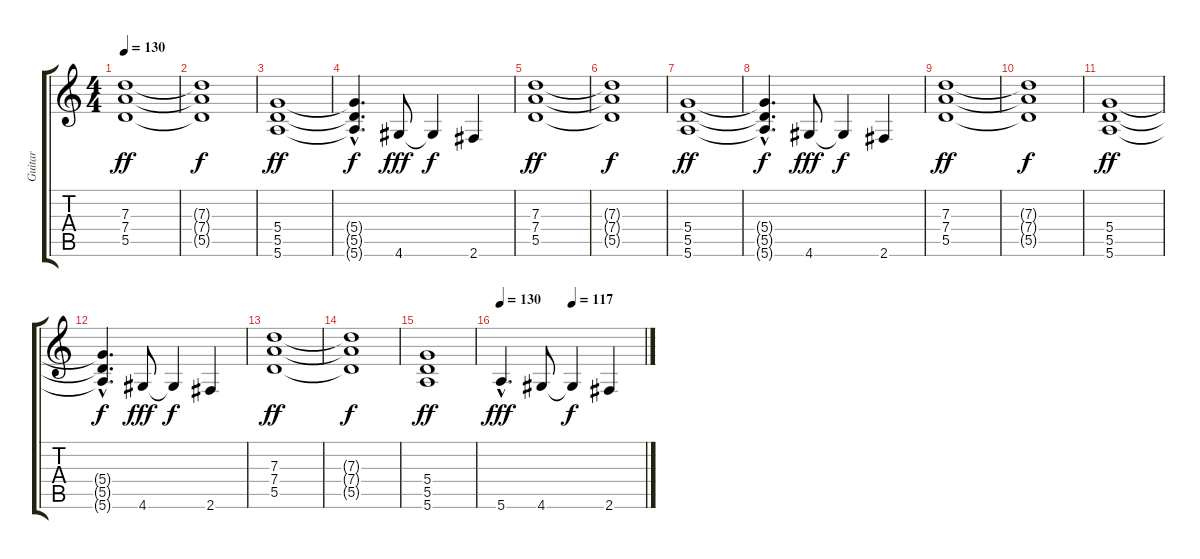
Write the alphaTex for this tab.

\track ("Guitar" "Guitar") {instrument distortionguitar}
\staff {score tabs}
\tuning (E4 B3 G3 D3 A2 E2) {hide}
\ts (4 4)
\tempo 130
\clef g2
\ks c
(7.3 7.4 5.5).1{dy ff} |
(7.3{t} 7.4{t} 5.5{t}).1{dy f} |
(5.4 5.5 5.6).1{dy ff} |
(5.4{hac t} 5.5{hac t} 5.6{hac t}).4{d dy f} 4.6.8{dy fff} 4.6{t}.4{dy f} 2.6.4 |
(7.3 7.4 5.5).1{dy ff} |
(7.3{t} 7.4{t} 5.5{t}).1{dy f} |
(5.4 5.5 5.6).1{dy ff} |
(5.4{hac t} 5.5{hac t} 5.6{hac t}).4{d dy f} 4.6.8{dy fff} 4.6{t}.4{dy f} 2.6.4 |
(7.3 7.4 5.5).1{dy ff} |
(7.3{t} 7.4{t} 5.5{t}).1{dy f} |
(5.4 5.5 5.6).1{dy ff} |
(5.4{hac t} 5.5{hac t} 5.6{hac t}).4{d dy f} 4.6.8{dy fff} 4.6{t}.4{dy f} 2.6.4 |
(7.3 7.4 5.5).1{dy ff} |
(7.3{t} 7.4{t} 5.5{t}).1{dy f} |
(5.4 5.5 5.6).1{dy ff} |
\tempo 130
\tempo (117 0.5)
5.6{hac}.4{d dy fff} 4.6.8 4.6{t}.4{dy f} 2.6.4
